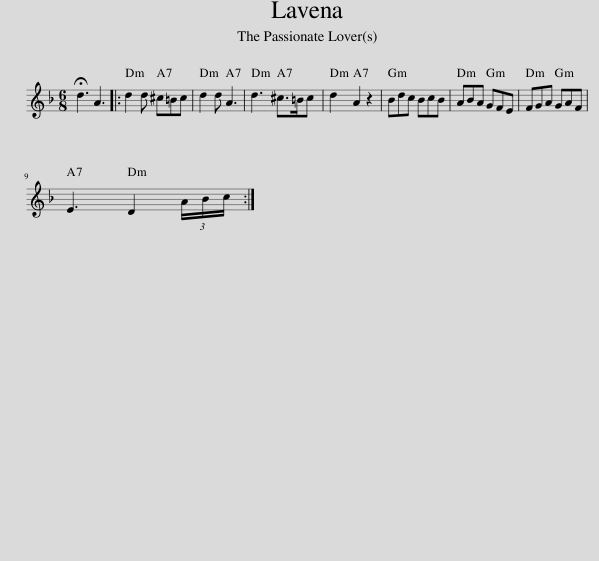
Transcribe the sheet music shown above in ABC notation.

X:1
L:1/8
M:6/8
I:linebreak $
K:Dmin
V:1 treble
V:1
 !fermata!d3 A3 |: d2 d ^c=Bc | d2 d A3 | d3 ^c>=Bc | d2 A2 z2 | %5
 Bdc BcB | ABA GFE | FGA GAF |$ E3 D2 (3A/B/c/ :| %9
